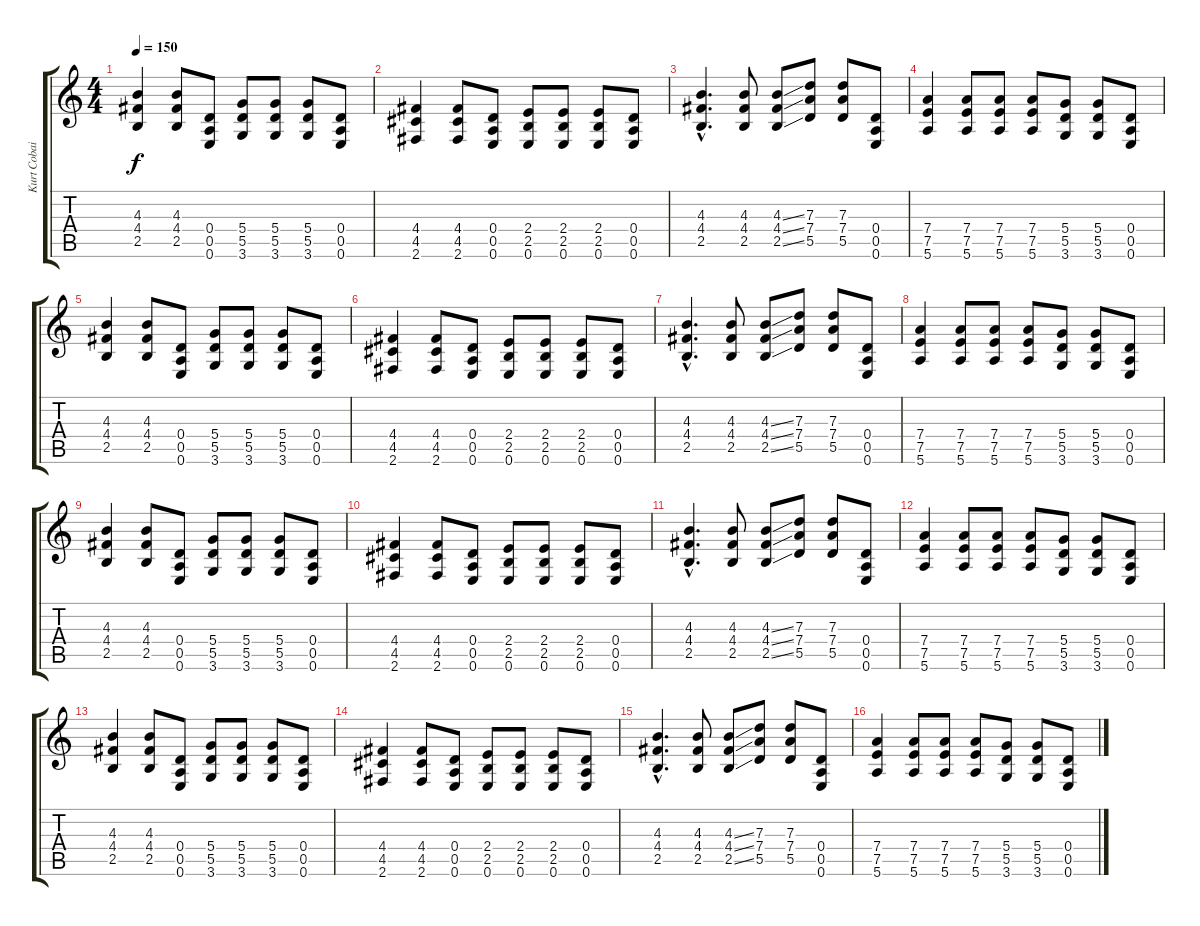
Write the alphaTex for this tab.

\track ("Kurt Cobain (clean)" "Kurt Cobai") {instrument electricguitarclean}
\staff {score tabs}
\tuning (E4 B3 G3 D3 A2 E2) {hide}
\ts (4 4)
\tempo 150
\clef g2
\ks c
(4.3 4.4 2.5).4{dy f instrument electricguitarclean} (4.3 4.4 2.5).8 (0.4 0.5 0.6).8 (5.4 5.5 3.6).8 (5.4 5.5 3.6).8 (5.4 5.5 3.6).8 (0.4 0.5 0.6).8 |
(4.4 4.5 2.6).4 (4.4 4.5 2.6).8 (0.4 0.5 0.6).8 (2.4 2.5 0.6).8 (2.4 2.5 0.6).8 (2.4 2.5 0.6).8 (0.4 0.5 0.6).8 |
(4.3{hac} 4.4{hac} 2.5{hac}).4{d} (4.3 4.4 2.5).8 (4.3{ss} 4.4{ss} 2.5{ss}).8 (7.3 7.4 5.5).8 (7.3 7.4 5.5).8 (0.4 0.5 0.6).8 |
(7.4 7.5 5.6).4 (7.4 7.5 5.6).8 (7.4 7.5 5.6).8 (7.4 7.5 5.6).8 (5.4 5.5 3.6).8 (5.4 5.5 3.6).8 (0.4 0.5 0.6).8 |
(4.3 4.4 2.5).4 (4.3 4.4 2.5).8 (0.4 0.5 0.6).8 (5.4 5.5 3.6).8 (5.4 5.5 3.6).8 (5.4 5.5 3.6).8 (0.4 0.5 0.6).8 |
(4.4 4.5 2.6).4 (4.4 4.5 2.6).8 (0.4 0.5 0.6).8 (2.4 2.5 0.6).8 (2.4 2.5 0.6).8 (2.4 2.5 0.6).8 (0.4 0.5 0.6).8 |
(4.3{hac} 4.4{hac} 2.5{hac}).4{d} (4.3 4.4 2.5).8 (4.3{ss} 4.4{ss} 2.5{ss}).8 (7.3 7.4 5.5).8 (7.3 7.4 5.5).8 (0.4 0.5 0.6).8 |
(7.4 7.5 5.6).4 (7.4 7.5 5.6).8 (7.4 7.5 5.6).8 (7.4 7.5 5.6).8 (5.4 5.5 3.6).8 (5.4 5.5 3.6).8 (0.4 0.5 0.6).8 |
(4.3 4.4 2.5).4 (4.3 4.4 2.5).8 (0.4 0.5 0.6).8 (5.4 5.5 3.6).8 (5.4 5.5 3.6).8 (5.4 5.5 3.6).8 (0.4 0.5 0.6).8 |
(4.4 4.5 2.6).4 (4.4 4.5 2.6).8 (0.4 0.5 0.6).8 (2.4 2.5 0.6).8 (2.4 2.5 0.6).8 (2.4 2.5 0.6).8 (0.4 0.5 0.6).8 |
(4.3{hac} 4.4{hac} 2.5{hac}).4{d} (4.3 4.4 2.5).8 (4.3{ss} 4.4{ss} 2.5{ss}).8 (7.3 7.4 5.5).8 (7.3 7.4 5.5).8 (0.4 0.5 0.6).8 |
(7.4 7.5 5.6).4 (7.4 7.5 5.6).8 (7.4 7.5 5.6).8 (7.4 7.5 5.6).8 (5.4 5.5 3.6).8 (5.4 5.5 3.6).8 (0.4 0.5 0.6).8 |
(4.3 4.4 2.5).4 (4.3 4.4 2.5).8 (0.4 0.5 0.6).8 (5.4 5.5 3.6).8 (5.4 5.5 3.6).8 (5.4 5.5 3.6).8 (0.4 0.5 0.6).8 |
(4.4 4.5 2.6).4 (4.4 4.5 2.6).8 (0.4 0.5 0.6).8 (2.4 2.5 0.6).8 (2.4 2.5 0.6).8 (2.4 2.5 0.6).8 (0.4 0.5 0.6).8 |
(4.3{hac} 4.4{hac} 2.5{hac}).4{d} (4.3 4.4 2.5).8 (4.3{ss} 4.4{ss} 2.5{ss}).8 (7.3 7.4 5.5).8 (7.3 7.4 5.5).8 (0.4 0.5 0.6).8 |
(7.4 7.5 5.6).4 (7.4 7.5 5.6).8 (7.4 7.5 5.6).8 (7.4 7.5 5.6).8 (5.4 5.5 3.6).8 (5.4 5.5 3.6).8 (0.4 0.5 0.6).8
